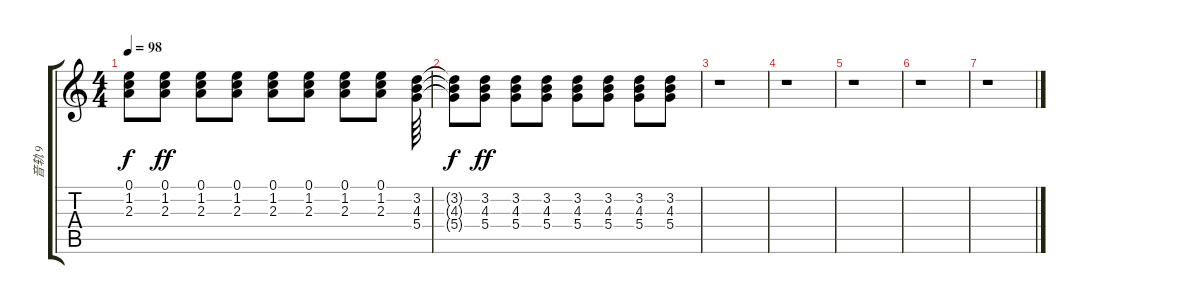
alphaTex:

\track ("音轨 9" "音轨 9") {instrument acousticguitarsteel}
\staff {score tabs}
\tuning (E4 B3 G3 D3 A2 E2) {hide}
\ts (4 4)
\tempo 98
\clef g2
\ks c
(0.1{t} 1.2{t} 2.3{t}).8{dy f} (0.1 1.2 2.3).8{dy ff} (0.1 1.2 2.3).8 (0.1 1.2 2.3).8 (0.1 1.2 2.3).8 (0.1 1.2 2.3).8 (0.1 1.2 2.3).8 (0.1 1.2 2.3).8 (3.2 4.3 5.4).64 |
(3.2{t} 4.3{t} 5.4{t}).8{dy f} (3.2 4.3 5.4).8{dy ff} (3.2 4.3 5.4).8 (3.2 4.3 5.4).8 (3.2 4.3 5.4).8 (3.2 4.3 5.4).8 (3.2 4.3 5.4).8 (3.2 4.3 5.4).8 |
r.1 |
r.1 |
r.1 |
r.1 |
r.1
